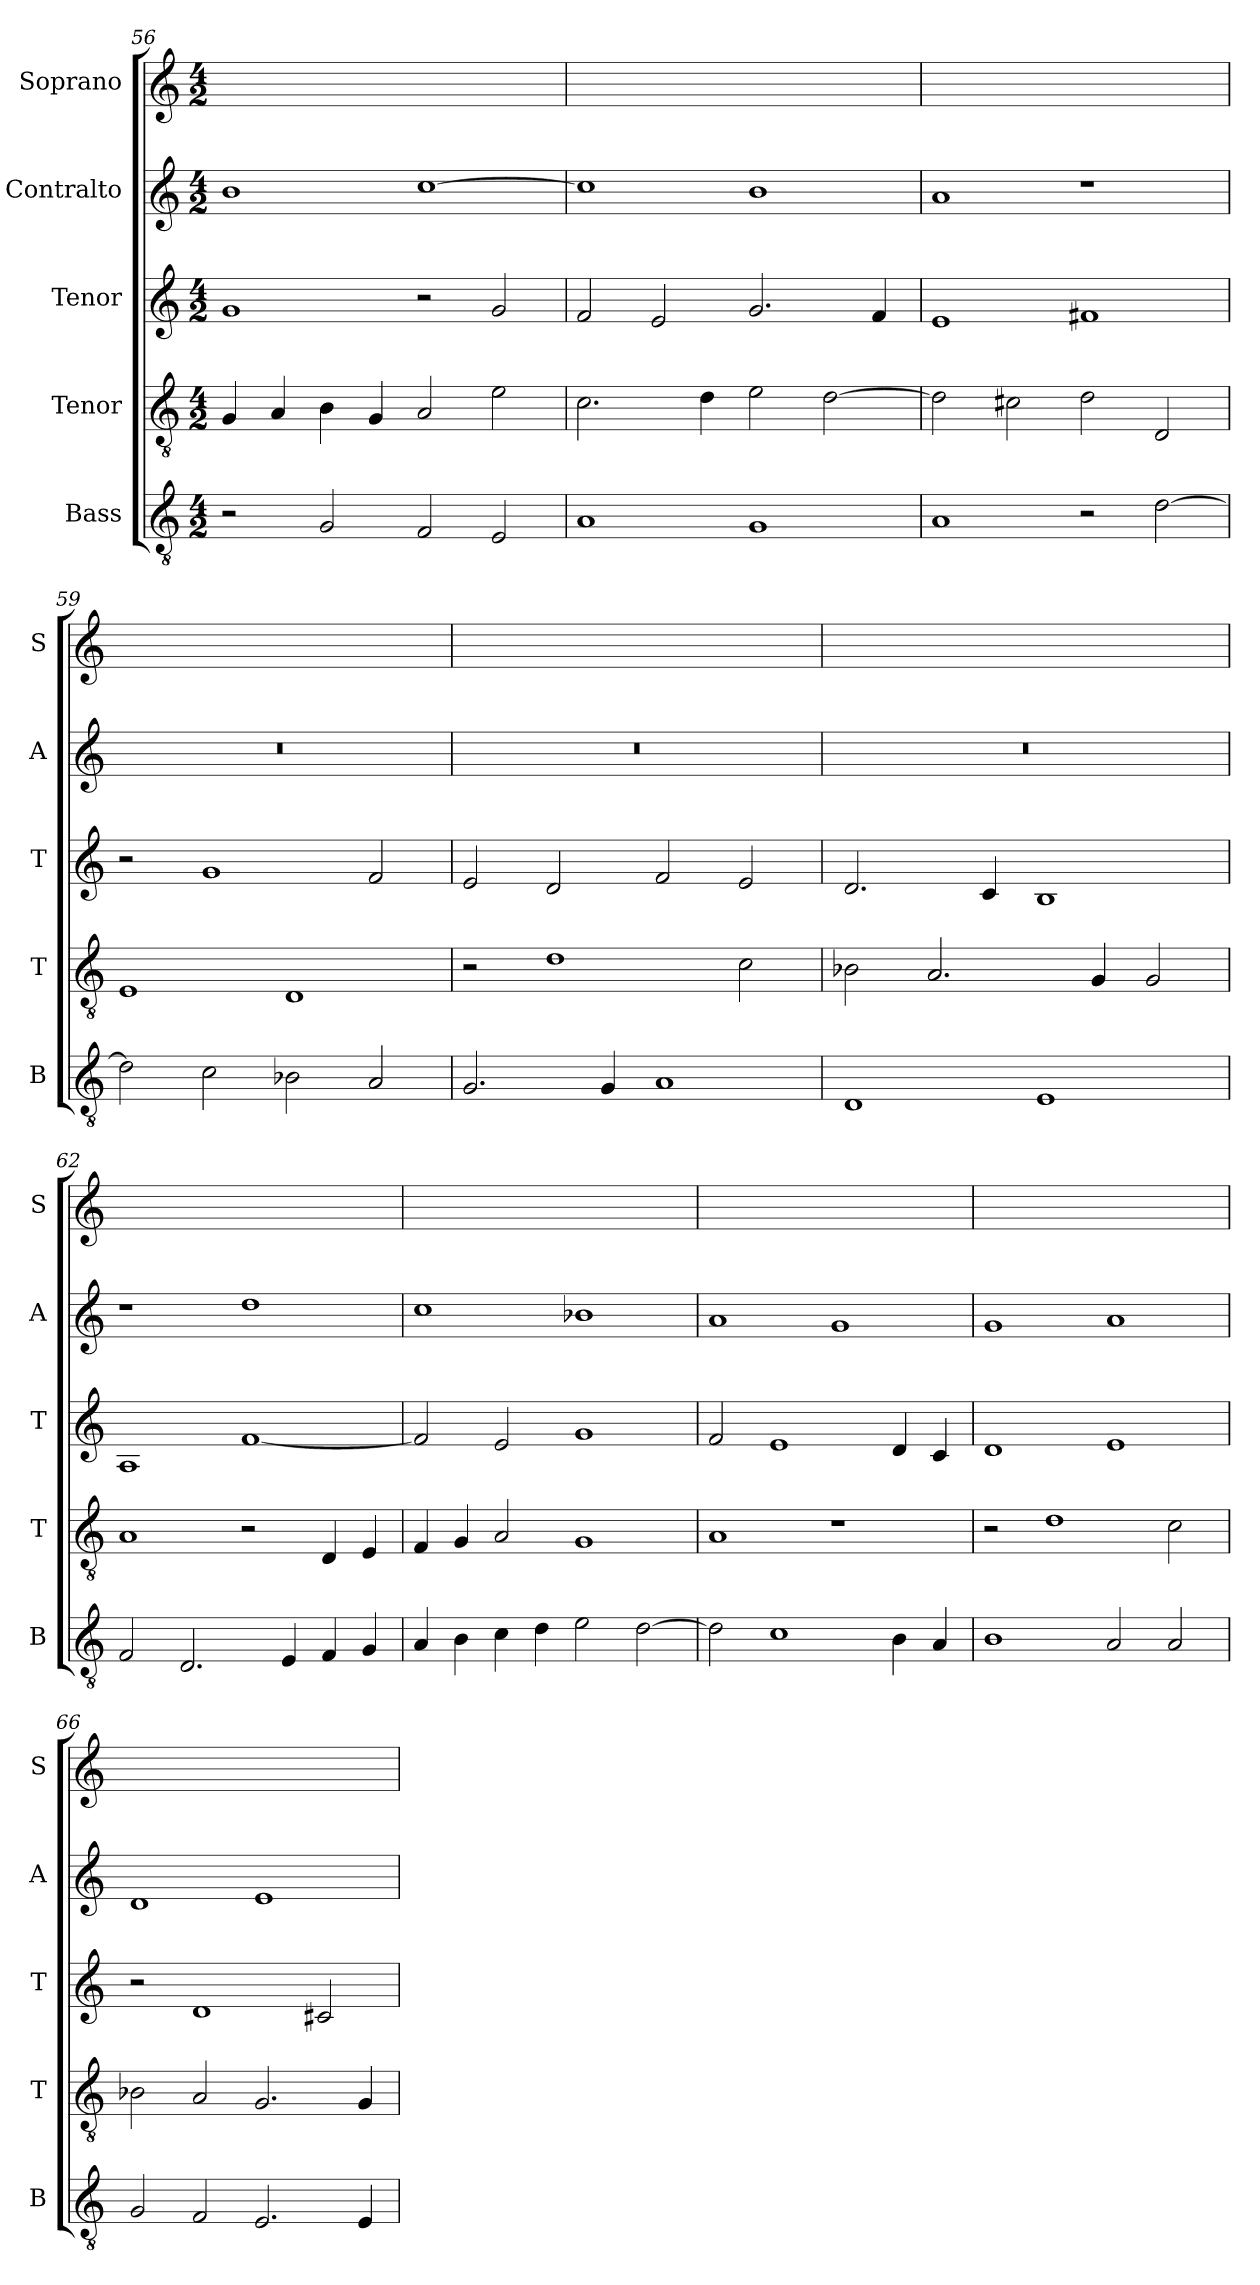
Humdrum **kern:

**kern	**kern	**kern	**kern	**kern
*part5	*part4	*part3	*part2	*part1
*staff5	*staff4	*staff3	*staff2	*staff1
*I"Bass	*I"Tenor	*I"Tenor	*I"Contralto	*I"Soprano
*I'B	*I'T	*I'T	*I'A	*I'S
*clefGv2	*clefGv2	*clefG2	*clefG2	*clefG2
*k[]	*k[]	*k[]	*k[]	*k[]
*D:dor	*D:dor	*D:dor	*D:dor	*D:dor
*M4/2	*M4/2	*M4/2	*M4/2	*M4/2
=56	=56	=56	=56	=56
2r	4G	1g	1b	0ryy
.	4A	.	.	.
2G	4B	.	.	.
.	4G	.	.	.
2F	2A	2r	[1cc	.
2E	2e	2g	.	.
=57	=57	=57	=57	=57
1A	2.c	2f	1cc]	0ryy
.	.	2e	.	.
.	4d	.	.	.
1G	2e	2.g	1b	.
.	[2d	.	.	.
.	.	4f	.	.
=58	=58	=58	=58	=58
1A	2d]	1e	1a	0ryy
.	2c#X	.	.	.
2r	2d	1f#X	1r	.
[2d	2D	.	.	.
=59	=59	=59	=59	=59
2d]	1E	2r	0r	0ryy
2c	.	1g	.	.
2B-X	1D	.	.	.
2A	.	2f	.	.
=60	=60	=60	=60	=60
2.G	2r	2e	0r	0ryy
.	1d	2d	.	.
4G	.	.	.	.
1A	.	2f	.	.
.	2c	2e	.	.
=61	=61	=61	=61	=61
1D	2B-X	2.d	0r	0ryy
.	2.A	.	.	.
.	.	4c	.	.
1E	.	1B	.	.
.	4G	.	.	.
.	2G	.	.	.
=62	=62	=62	=62	=62
2F	1A	1A	1r	0ryy
2.D	.	.	.	.
.	2r	[1f	1dd	.
4E	.	.	.	.
4F	4D	.	.	.
4G	4E	.	.	.
=63	=63	=63	=63	=63
4A	4F	2f]	1cc	0ryy
4B	4G	.	.	.
4c	2A	2e	.	.
4d	.	.	.	.
2e	1G	1g	1b-X	.
[2d	.	.	.	.
=64	=64	=64	=64	=64
2d]	1A	2f	1a	0ryy
1c	.	1e	.	.
.	1r	.	1g	.
4B	.	4d	.	.
4A	.	4c	.	.
=65	=65	=65	=65	=65
1B	2r	1d	1g	0ryy
.	1d	.	.	.
2A	.	1e	1a	.
2A	2c	.	.	.
=66	=66	=66	=66	=66
2G	2B-X	2r	1d	0ryy
2F	2A	1d	.	.
2.E	2.G	.	1e	.
.	.	2c#X	.	.
4E	4G	.	.	.
=	=	=	=	=
*-	*-	*-	*-	*-
